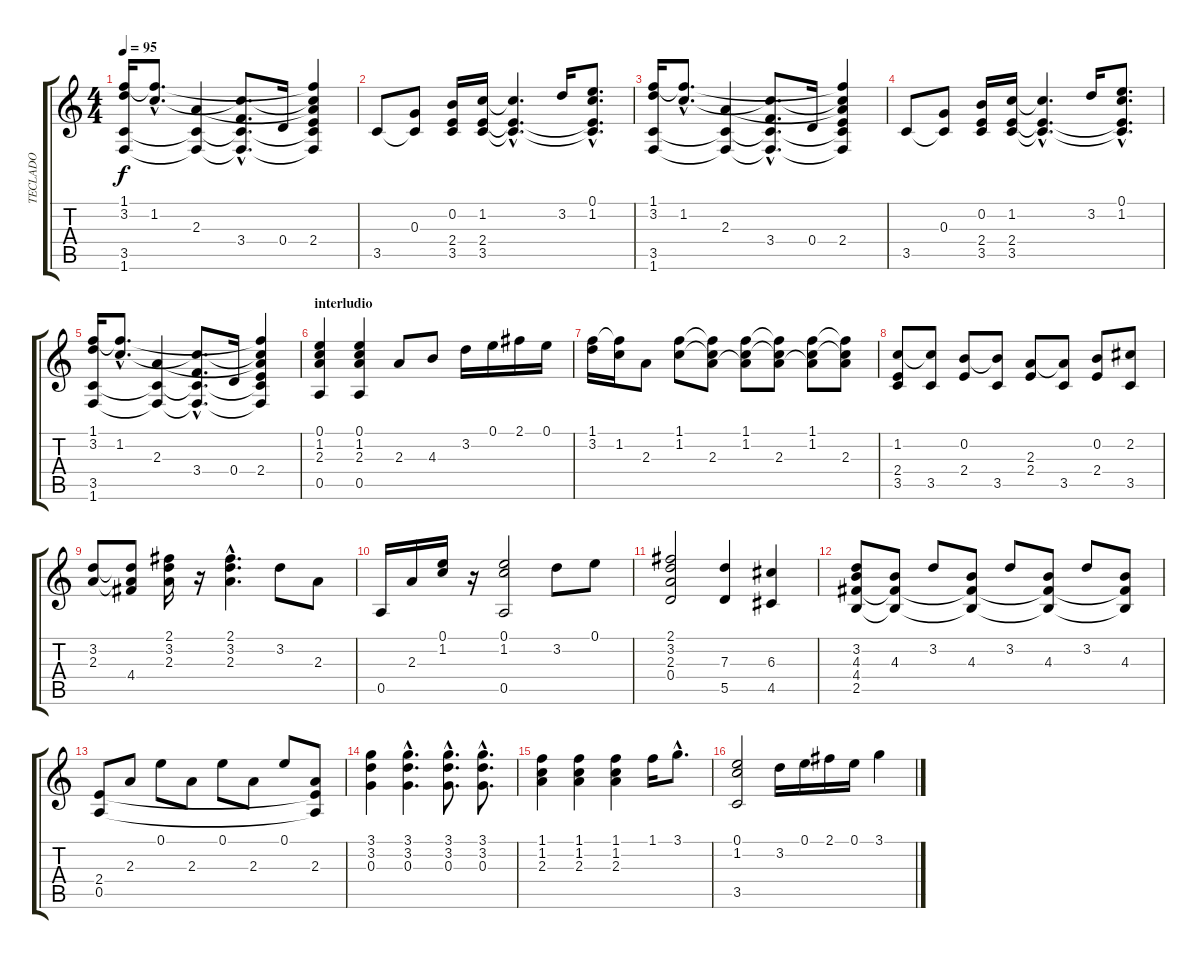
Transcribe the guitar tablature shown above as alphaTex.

\track ("TECLADO" "TECLADO") {instrument electricpiano1}
\staff {score tabs}
\tuning (E5 B4 G4 D4 A3 E3) {hide}
\ts (4 4)
\tempo 95
\clef g2
\ks c
(1.1 3.2 3.5 1.6).16{dy f} (1.1{hac t} 1.2{hac}).8{d} (2.3 3.5{t} 1.6{t}).4 (1.2{hac t} 3.4{hac} 3.5{hac t} 1.6{hac t}).8{d} 0.4.16 (1.1{t} 1.2{t} 2.3{t} 2.4 3.5{t} 1.6{t}).4 |
3.5.8 (0.3 3.5{t}).8 (0.2 2.4 3.5).16 (1.2 2.4 3.5).16 (1.2{hac t} 2.4{hac t} 3.5{hac t}).4{d} 3.2.16 (0.1{hac} 1.2{hac} 2.4{hac t} 3.5{hac t}).8{d} |
(1.1 3.2 3.5 1.6).16 (1.1{hac t} 1.2{hac}).8{d} (2.3 3.5{t} 1.6{t}).4 (1.2{hac t} 3.4{hac} 3.5{hac t} 1.6{hac t}).8{d} 0.4.16 (1.1{t} 1.2{t} 2.3{t} 2.4 3.5{t} 1.6{t}).4 |
3.5.8 (0.3 3.5{t}).8 (0.2 2.4 3.5).16 (1.2 2.4 3.5).16 (1.2{hac t} 2.4{hac t} 3.5{hac t}).4{d} 3.2.16 (0.1{hac} 1.2{hac} 2.4{hac t} 3.5{hac t}).8{d} |
(1.1 3.2 3.5 1.6).16 (1.1{hac t} 1.2{hac}).8{d} (2.3 3.5{t} 1.6{t}).4 (1.2{hac t} 3.4{hac} 3.5{hac t} 1.6{hac t}).8{d} 0.4.16 (1.1{t} 1.2{t} 2.3{t} 2.4 3.5{t} 1.6{t}).4 |
\section ("" "interludio")
(0.1 1.2 2.3 0.5).4 (0.1 1.2 2.3 0.5).4 2.3.8 4.3.8 3.2.16 0.1.16 2.1.16 0.1.16 |
(1.1 3.2).16 (1.1{t} 1.2).16 2.3.8 (1.1 1.2).8 (1.1{t} 1.2{t} 2.3).8 (1.1 1.2 2.3{t}).8 (1.1{t} 1.2{t} 2.3).8 (1.1 1.2 2.3{t}).8 (1.1{t} 1.2{t} 2.3).8 |
(1.2 2.4 3.5).8 (1.2{t} 3.5).8 (0.2 2.4).8 (0.2{t} 3.5).8 (2.3 2.4).8 (2.3{t} 3.5).8 (0.2 2.4).8 (2.2 3.5).8 |
(3.2 2.3).8 (3.2{t} 2.3{t} 4.4).8 (2.1 3.2 2.3).16 r.16 (2.1{hac} 3.2{hac} 2.3{hac}).4{d} 3.2.8 2.3.8 |
0.5.16 2.3.16 (0.1 1.2).16 r.16 (0.1 1.2 0.5).2 3.2.8 0.1.8 |
(2.1 3.2 2.3 0.4).2 (7.3 5.5).4 (6.3 4.5).4 |
(3.2 4.3 4.4 2.5).8 (4.3 4.4{t} 2.5{t}).8 3.2.8 (4.3 4.4{t} 2.5{t}).8 3.2.8 (4.3 4.4{t} 2.5{t}).8 3.2.8 (4.3 4.4{t} 2.5{t}).8 |
(2.4 0.5).8 2.3.8 0.1.8 2.3.8 0.1.8 2.3.8 0.1.8 (2.3 2.4{t} 0.5{t}).8 |
(3.1 3.2 0.3).4 (3.1{hac} 3.2{hac} 0.3{hac}).4{d} (3.1{hac} 3.2{hac} 0.3{hac}).8{d} (3.1{hac} 3.2{hac} 0.3{hac}).8{d} |
(1.1 1.2 2.3).4 (1.1 1.2 2.3).4 (1.1 1.2 2.3).4 1.1.16 3.1{hac}.8{d} |
(0.1 1.2 3.5).2 3.2.16 0.1.16 2.1.16 0.1.16 3.1.4
